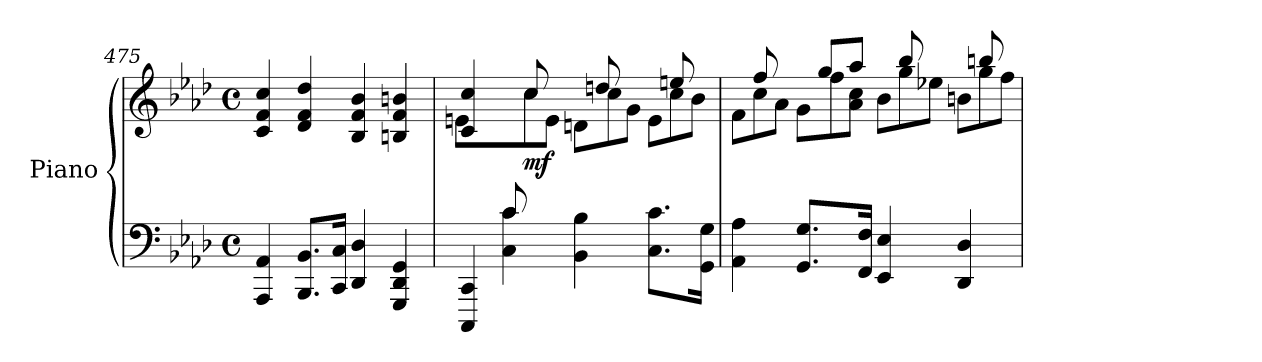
**kern	**kern	**dynam
*part1	*part1	*part1
*staff2	*staff1	*staff1/2
*I"Piano	*	*
*I'Pno.	*	*
!!LO:PB:g=z
*clefF4	*clefG2	*
*k[b-e-a-d-]	*k[b-e-a-d-]	*
*M4/4	*M4/4	*
*met(c)	*met(c)	*
=475	=475	=475
4AAA-/ 4AA-/	4c/ 4f/ 4cc/	.
8.BBB-/ 8.BB-/L	4d-/ 4f/ 4dd-/	.
16CC/ 16C/Jk	.	.
4DD-/ 4D-/	4B-/ 4f/ 4b-/	.
4GGG/ 4DD-/ 4GG/	4Bn/ 4f/ 4bn/	.
=476	=476	=476
*^	*^	*
4ryy	4CCC/ 4CC/	4c/ 4cc/	4en/	.
*Xtuplet	*	*Xtuplet	*	*
12c/L	4C\ 4c\	12ryy	12ryy	.
!	!	!	!	!LO:DY:b
3%2ryy	.	12cc/	12cc\	mf
.	.	12ryy	12e\J	.
.	4BB-\ 4B-\	12ryy	12dn\L	.
.	.	12ddn/	12cc\	.
.	.	12ryy	12g\J	.
.	8.C\ 8.c\L	12ryy	12e\L	.
.	.	12een/	12cc\	.
.	.	12ryy	12b-\J	.
.	16GG\ 16G\Jk	.	.	.
*v	*v	*	*	*
=477	=477	=477	=477
4AA-\ 4A-\	12ryy	12f\L	.
.	12ff/	12cc\	.
.	12ryy	12a-\J	.
8.GG/ 8.G/L	12ryy	12g\L	.
.	12gg/L	12ff\	.
.	12aa-/J	12a-\ 12cc\J	.
16FF/ 16F/Jk	.	.	.
4EE-/ 4E-/	12rddyy	12b-\L	.
.	12bb-/	12gg\	.
.	12rddyy	12ee-X\J	.
4DD-/ 4D-/	12rddyy	12bn\L	.
.	12bbn/	12gg\	.
.	12rffyy	12ff\J	.
*	*v	*v	*
=	=	=
*-	*-	*-
